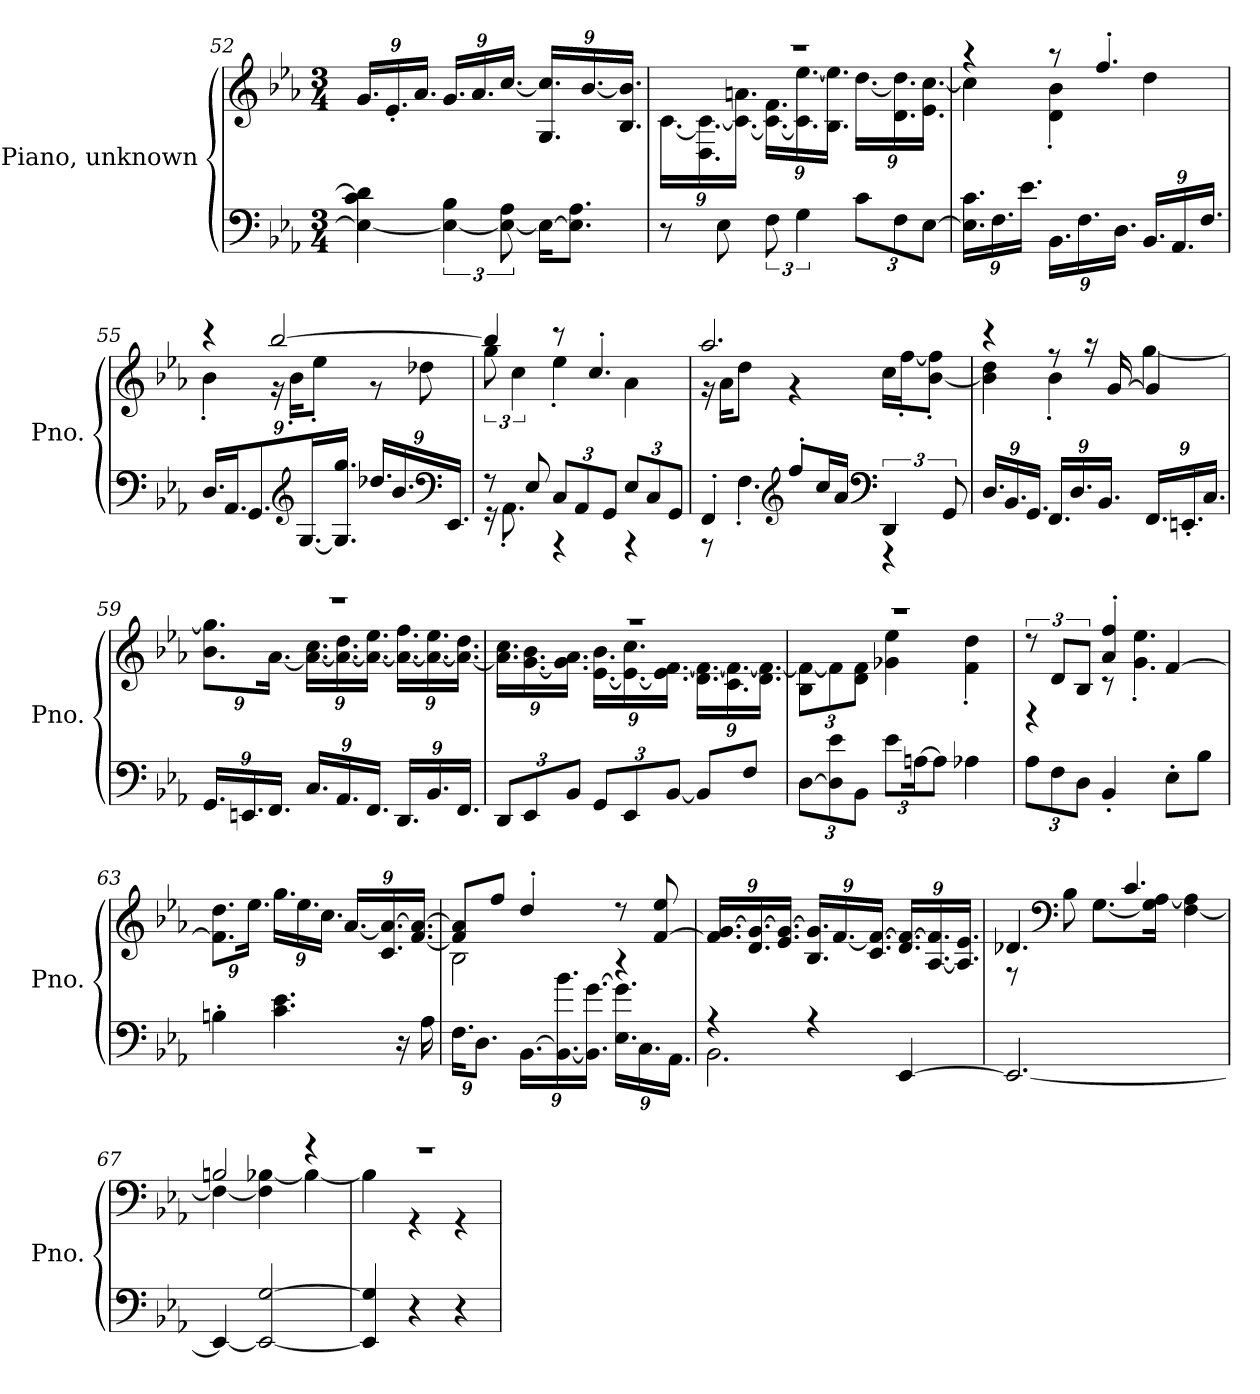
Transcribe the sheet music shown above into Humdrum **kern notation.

**kern	**kern
*part1	*part1
*staff2	*staff1
*I"Piano, unknown	*
*I'Pno.	*
!!LO:LB:g=z
*clefF4	*clefG2
*k[b-e-a-]	*k[b-e-a-]
*M3/4	*M3/4
*	*Xbrackettup
=52	=52
4E-\_ 4c\ 4d-\]	18.g/LL
.	18.e-'/
.	18.a-/JJ
6E-\_ 6B-\	18.g/LL
.	18.a-/
12E-\_ 12A-\	[18.cc/JJ
16E-\KL_	18.G/ 18.cc/]LL
8.E-\] 8.A-\J	.
.	[18.b-/
.	18.B-/ 18.b-/]JJ
=53	=53
*	*^
8r	2.r	[18.c\LL
.	.	18.D\ 18.c\_
8E-\	.	.
.	.	18.c\_ 18.an\JJ
12F\	.	18.c\_ 18.f\LL
6G\	.	18.c\] [18.ee-\
.	.	18.B-\ 18.ee-\]JJ
*Xbrackettup	*	*
12c\L	.	[18.dd\LL
12F\	.	18.d\ 18.dd\]
[12E-\J	.	18.e-\ [18.cc\JJ
!!LO:LB:g=z	!!
=54	=54	=54
18.E-\] 18.c\LL	4r	4cc\]
18.F\	.	.
18.e-\JJ	.	.
18.BB-\LL	8r	4d\' 4b-\'
18.F\	.	.
.	4.ff'/	.
18.D\JJ	.	.
18.BB-/LL	.	4dd\
18.AA-/	.	.
18.F/JJ	.	.
=55	=55	=55
18.D/LL	4r	4b-'\
18.AA-/J	.	.
9.GG/	.	.
.	[2bb-/	16r
.	.	16b-'\KL
*clefG2	*	*
[18.G/L	.	.
.	.	8ee-'\J
18.G/] 18.gg/JJ	.	.
18.dd-X/LL	.	8r
18.b-/	.	.
.	.	8dd-X\
*clefF4	*	*
18.EE-/JJ	.	.
=56	=56	=56
*^	*	*
*	*	*	*brackettup
8r	16r	4bb-/]	12gg\
.	8.AA-'\	.	.
.	.	.	6cc\
8E-/	.	.	.
12C/L	4r	8r	4ee-'\
12AA-/	.	.	.
.	.	4.cc'/	.
12GG/J	.	.	.
12E-/L	4r	.	4a-\
12C/	.	.	.
12GG/J	.	.	.
!!LO:LB:g=z	!!
=57	=57	=57	=57
4FF'/	8r	2.aa-/	16r
.	.	.	16a-\KL
.	4.F'\	.	8dd\J
*clefG2	*	*	*
8ff'/L	.	.	4r
16cc/L	.	.	.
16a-/JJ	.	.	.
*clefF4	*	*	*
*brackettup	*	*	*
6DD/	4r	.	16cc\LL
.	.	.	[16ff'\J
.	.	.	[8b-\' 8ff\]'J
12GG/	.	.	.
*v	*v	*	*
=58	=58	=58
*Xbrackettup	*	*
18.D/LL	4r	4b-\] 4dd\
18.BB-/	.	.
18.GG/JJ	.	.
18.FF/LL	8r	4b-'\
18.D/	.	.
.	16r	.
18.BB-/JJ	.	.
.	[16g/	.
18.FF/LL	4g/]	[4gg\
18.EEn'/	.	.
18.C/JJ	.	.
!!LO:LB:g=z	!!
=59	=59	=59
*	*	*Xbrackettup
18.GG/LL	2.r	9.b-\ 9.gg\]L
18.EEn/	.	.
18.FF/JJ	.	[18.a-\Jk
18.C/LL	.	18.a-\_ 18.cc\LL
18.AA-/	.	18.a-\_ 18.dd\
18.FF/JJ	.	18.a-\_ 18.ee-\JJ
18.DD/LL	.	18.a-\_ 18.ff\LL
18.BB-/	.	18.a-\_ 18.ee-\
18.FF/JJ	.	18.a-\_ 18.dd\JJ
=60	=60	=60
12DD/L	2.r	18.a-\] 18.cc\LL
12EE-/	.	[18.g\ 18.b-\
12BB-/J	.	18.g\] 18.a-\JJ
12GG/L	.	[18.e-\ 18.b-\LL
12EE-/	.	18.e-\_ 18.cc\
[12BB-/J	.	18.e-\] [18.f\JJ
8BB-/L]	.	18.d\ 18.f\_LL
.	.	18.c\ 18.f\_
8F/J	.	.
.	.	18.d\ 18.f\_JJ
!!LO:LB:g=z	!!
=61	=61	=61
[12D\L	2.r	12B-\ 12f\_L
12D\] 12e-\	.	12f\]
12BB-\J	.	12d\ 12f\J
12e-\L	.	4g-X\ 4ee-\
[24An\K	.	.
8A\J]	.	.
4A-X\	.	4f\' 4dd\'
=62	=62	=62
*	*brackettup	*
12A-\L	12r	4r
12F\	12d/L	.
12D\J	12B-/J	.
4BB-'/	4a-/' 4ff/'	8r
.	.	4.g\' 4.ee-\'
8E-'\L	[4f/	.
8B-\J	.	.
*	*v	*v
=63	=63
*	*Xbrackettup
4Bn'\	9.f\] 9.dd\L
.	18.ee-\Jk
4.c\ 4.e-\	18.gg\LL
.	18.ee-\
.	18.cc\JJ
.	[18.a-/LL
.	18.c/ 18.a-/_
16r	.
.	[18.f/ 18.a-/_JJ
16A-\	.
!!LO:PB:g=z
=64	=64
*	*^
18.F\KL	8f/] 8a-/]L	2B-\
9.D\J	.	.
.	8ff/J	.
[18.BB-\LL	4dd'/	.
18.BB-\_ 18.b-\	.	.
18.BB-\] [18.g\JJ	.	.
18.E-\ 18.g\]LL	8r	4r
18.C\	.	.
.	[8f/ 8ee-/	.
18.AA-\JJ	.	.
*	*v	*v
=65	=65
*^	*
4r	2.BB-\	18.f/] [18.g/LL
.	.	18.d/ 18.g/_
.	.	18.e-/ 18.g/_JJ
4r	.	18.B-/ 18.g/]LL
.	.	[18.f/
.	.	18.c/ 18.f/_JJ
[4EE-/	.	18.d/ 18.f/_LL
.	.	[18.A-/ 18.f/]
.	.	18.A-/] 18.e-/JJ
*v	*v	*
=66	=66
*	*^
2.EE-/_	4.d-X/	8r
*	*clefF4	*
.	.	8B-\
.	.	[8.G\L
.	4.c/	.
.	.	16G\] [16A-\Jk
.	.	[4F\ 4A-\]
!!LO:LB:g=z	!!
=67	=67	=67
4EE-/_	2Bn/	4F\_
2EE-/_ [2G/	.	4F\] [4B-X\
.	4r	4B-\_
=68	=68	=68
4EE-/] 4G/]	2.r	4B-\]
4r	.	4r
4r	.	4r
*	*v	*v
=	=
*-	*-
